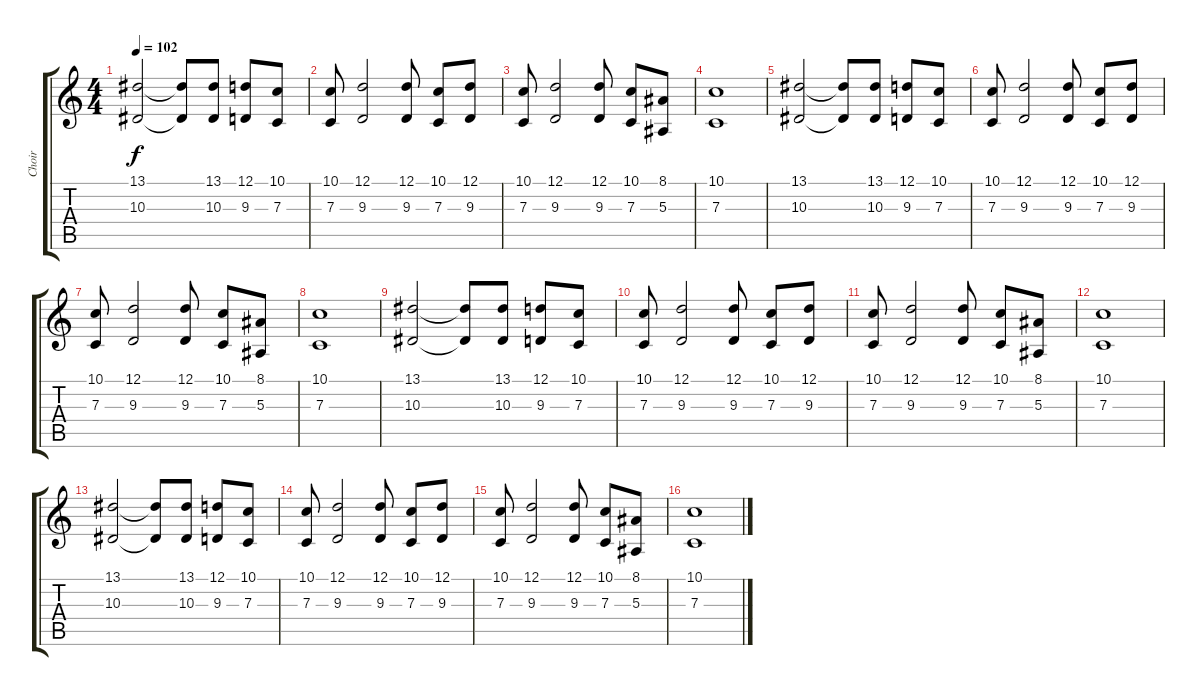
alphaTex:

\track ("Choir" "Choir") {instrument choiraahs}
\staff {score tabs}
\tuning (D4 A3 F3 C3 G2 D2) {hide}
\ts (4 4)
\tempo 102
\clef g2
\ks c
(13.1 10.3).2{dy f} (13.1{t} 10.3{t}).8 (13.1 10.3).8 (12.1 9.3).8 (10.1 7.3).8 |
(10.1 7.3).8 (12.1 9.3).2 (12.1 9.3).8 (10.1 7.3).8 (12.1 9.3).8 |
(10.1 7.3).8 (12.1 9.3).2 (12.1 9.3).8 (10.1 7.3).8 (8.1 5.3).8 |
(10.1 7.3).1 |
(13.1 10.3).2 (13.1{t} 10.3{t}).8 (13.1 10.3).8 (12.1 9.3).8 (10.1 7.3).8 |
(10.1 7.3).8 (12.1 9.3).2 (12.1 9.3).8 (10.1 7.3).8 (12.1 9.3).8 |
(10.1 7.3).8 (12.1 9.3).2 (12.1 9.3).8 (10.1 7.3).8 (8.1 5.3).8 |
(10.1 7.3).1 |
(13.1 10.3).2 (13.1{t} 10.3{t}).8 (13.1 10.3).8 (12.1 9.3).8 (10.1 7.3).8 |
(10.1 7.3).8 (12.1 9.3).2 (12.1 9.3).8 (10.1 7.3).8 (12.1 9.3).8 |
(10.1 7.3).8 (12.1 9.3).2 (12.1 9.3).8 (10.1 7.3).8 (8.1 5.3).8 |
(10.1 7.3).1 |
(13.1 10.3).2 (13.1{t} 10.3{t}).8 (13.1 10.3).8 (12.1 9.3).8 (10.1 7.3).8 |
(10.1 7.3).8 (12.1 9.3).2 (12.1 9.3).8 (10.1 7.3).8 (12.1 9.3).8 |
(10.1 7.3).8 (12.1 9.3).2 (12.1 9.3).8 (10.1 7.3).8 (8.1 5.3).8 |
(10.1 7.3).1
